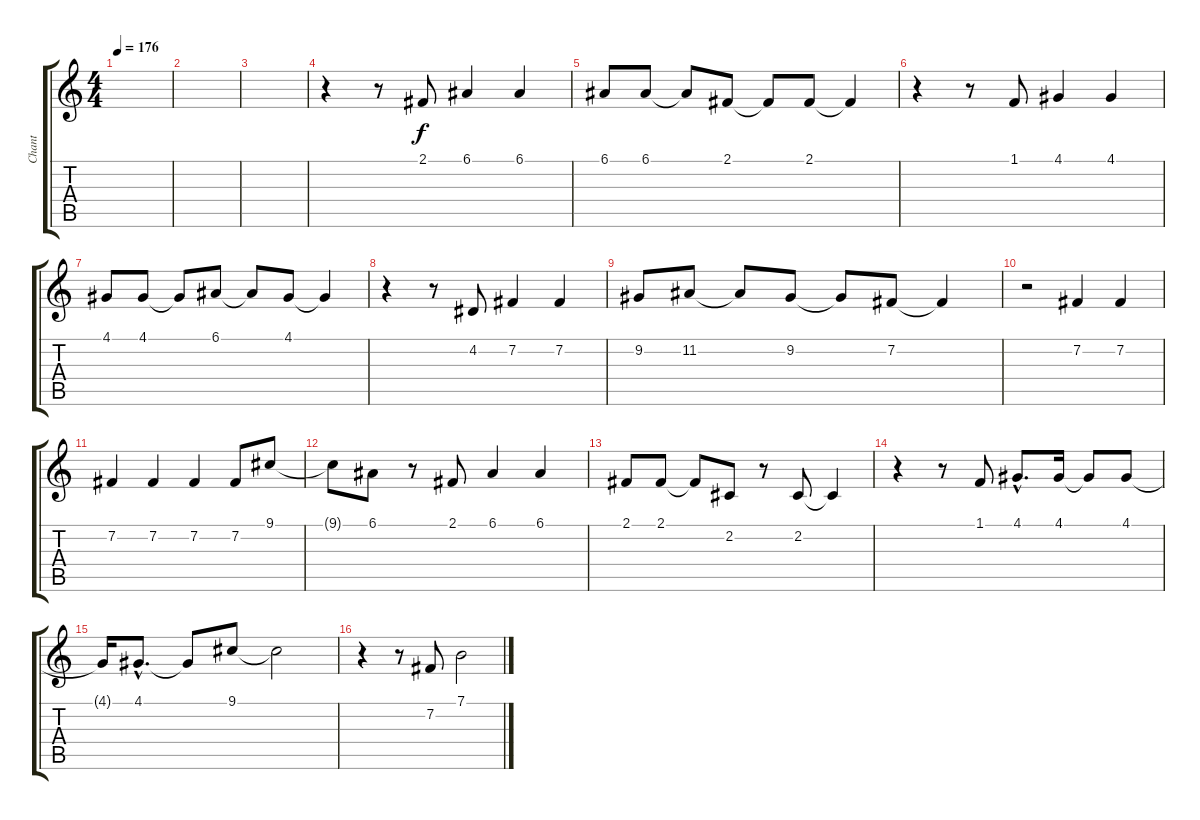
\track ("Chant" "Chant") {instrument lead6voice}
\staff {score tabs}
\tuning (E4 B3 G3 D3 A2 E2) {hide}
\ts (4 4)
\tempo 176
\clef g2
\ks c
|
|
|
r.4 r.8 2.1.8 6.1.4 6.1.4 |
6.1.8 6.1.8 6.1{t}.8 2.1.8 2.1{t}.8 2.1.8 2.1{t}.4 |
r.4 r.8 1.1.8 4.1.4 4.1.4 |
4.1.8 4.1.8 4.1{t}.8 6.1.8 6.1{t}.8 4.1.8 4.1{t}.4 |
r.4 r.8 4.2.8 7.2.4 7.2.4 |
9.2.8 11.2.8 11.2{t}.8 9.2.8 9.2{t}.8 7.2.8 7.2{t}.4 |
r.2 7.2.4 7.2.4 |
7.2.4 7.2.4 7.2.4 7.2.8 9.1.8 |
9.1{t}.8 6.1.8 r.8 2.1.8 6.1.4 6.1.4 |
2.1.8 2.1.8 2.1{t}.8 2.2.8 r.8 2.2.8 2.2{t}.4 |
r.4 r.8 1.1.8 4.1{hac}.8{d} 4.1.16 4.1{t}.8 4.1.8 |
4.1{t}.16 4.1{hac}.8{d} 4.1{t}.8 9.1.8 9.1{t}.2 |
r.4 r.8 7.2.8 7.1.2
